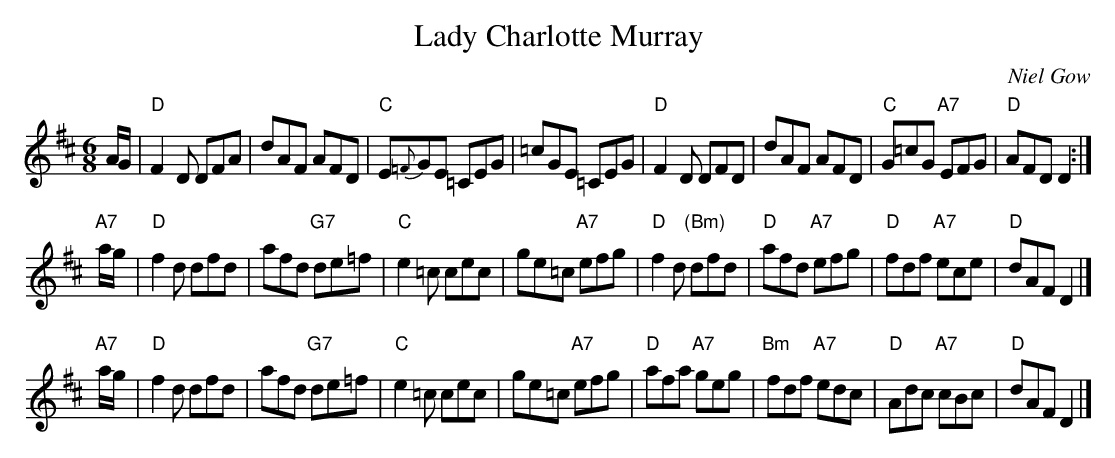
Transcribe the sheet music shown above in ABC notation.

X:1
T: Lady Charlotte Murray
C: Niel Gow
M: 6/8
L: 1/8
K: D
A/G/ \
| "D"F2D DFA | dAF AFD | "C"E{=F}GE =CEG | =cGE =CEG \
| "D"F2D DFD | dAF AFD | "C"G=cG "A7"EFG | "D"AFD D2 :|
"A7"a/g/ \
| "D"f2d dfd | afd "G7"de=f | "C"e2=c cec | ge=c "A7"efg \
| "D"f2d "(Bm)"dfd | "D"afd "A7"efg | "D"fdf "A7"ece | "D"dAF D2 |]
"A7"a/g/ \
| "D"f2d dfd | afd "G7"de=f | "C"e2=c cec | ge=c "A7"efg \
| "D"afa "A7"geg | "Bm"fdf "A7"edc | "D"Adc "A7"cBc | "D"dAF D2 |]
